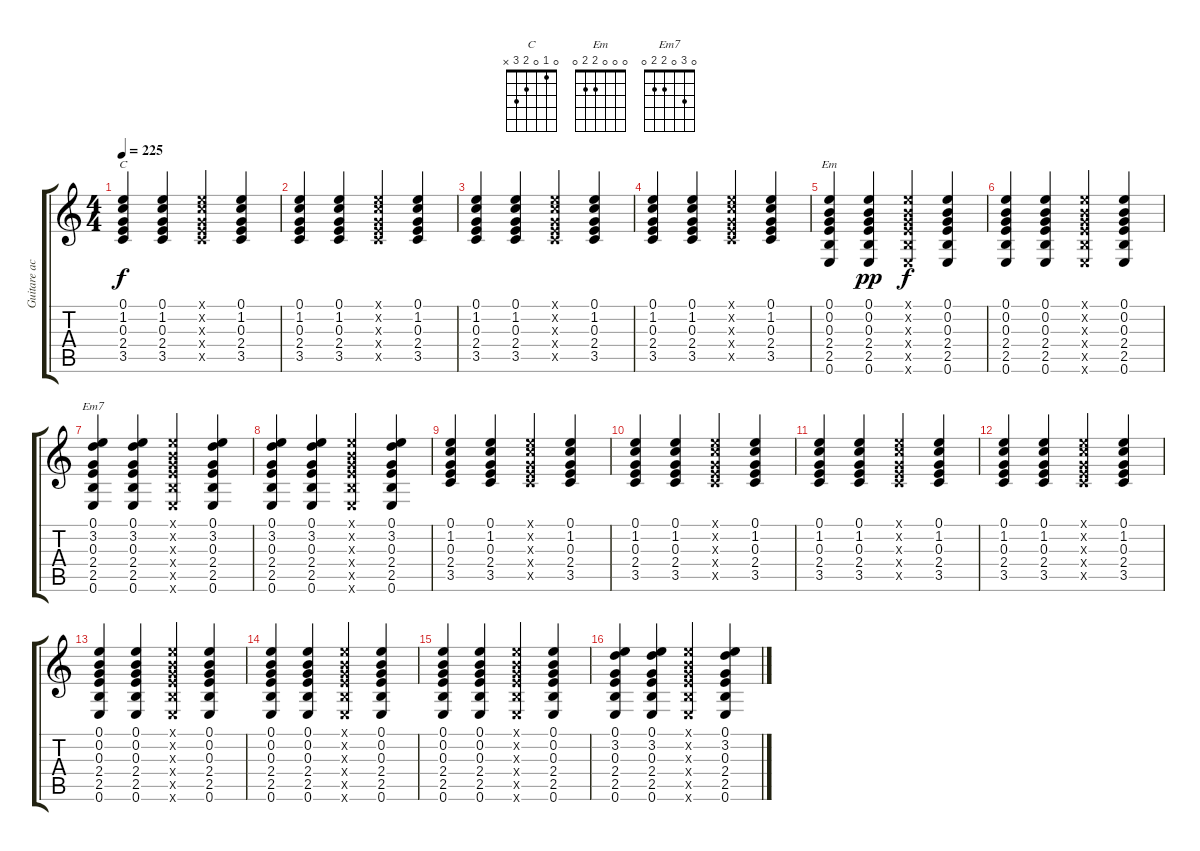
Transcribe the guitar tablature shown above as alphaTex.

\track ("Guitare acoustique" "Guitare ac") {instrument acousticguitarsteel}
\staff {score tabs}
\tuning (E4 B3 G3 D3 A2 E2) {hide}
\chord ("C" 0 1 0 2 3 x)
\chord ("Em" 0 0 0 2 2 0)
\chord ("Em7" 0 3 0 2 2 0)
\ts (4 4)
\tempo 225
\clef g2
\ks c
(0.1 1.2 0.3 2.4 3.5).4{ch "C" dy f} (0.1 1.2 0.3 2.4 3.5).4 (0.1{x} 1.2{x} 0.3{x} 2.4{x} 3.5{x}).4 (0.1 1.2 0.3 2.4 3.5).4 |
(0.1 1.2 0.3 2.4 3.5).4 (0.1 1.2 0.3 2.4 3.5).4 (0.1{x} 1.2{x} 0.3{x} 2.4{x} 3.5{x}).4 (0.1 1.2 0.3 2.4 3.5).4 |
(0.1 1.2 0.3 2.4 3.5).4 (0.1 1.2 0.3 2.4 3.5).4 (0.1{x} 1.2{x} 0.3{x} 2.4{x} 3.5{x}).4 (0.1 1.2 0.3 2.4 3.5).4 |
(0.1 1.2 0.3 2.4 3.5).4 (0.1 1.2 0.3 2.4 3.5).4 (0.1{x} 1.2{x} 0.3{x} 2.4{x} 3.5{x}).4 (0.1 1.2 0.3 2.4 3.5).4 |
(0.1 0.2 0.3 2.4 2.5 0.6).4{ch "Em"} (0.1 0.2 0.3 2.4 2.5 0.6).4{dy pp} (0.1{x} 0.2{x} 0.3{x} 2.4{x} 2.5{x} 0.6{x}).4{dy f} (0.1 0.2 0.3 2.4 2.5 0.6).4 |
(0.1 0.2 0.3 2.4 2.5 0.6).4 (0.1 0.2 0.3 2.4 2.5 0.6).4 (0.1{x} 0.2{x} 0.3{x} 2.4{x} 2.5{x} 0.6{x}).4 (0.1 0.2 0.3 2.4 2.5 0.6).4 |
(0.1 3.2 0.3 2.4 2.5 0.6).4{ch "Em7"} (0.1 3.2 0.3 2.4 2.5 0.6).4 (0.1{x} 0.2{x} 0.3{x} 2.4{x} 2.5{x} 0.6{x}).4 (0.1 3.2 0.3 2.4 2.5 0.6).4 |
(0.1 3.2 0.3 2.4 2.5 0.6).4 (0.1 3.2 0.3 2.4 2.5 0.6).4 (0.1{x} 0.2{x} 0.3{x} 2.4{x} 2.5{x} 0.6{x}).4 (0.1 3.2 0.3 2.4 2.5 0.6).4 |
(0.1 1.2 0.3 2.4 3.5).4 (0.1 1.2 0.3 2.4 3.5).4 (0.1{x} 1.2{x} 0.3{x} 2.4{x} 3.5{x}).4 (0.1 1.2 0.3 2.4 3.5).4 |
(0.1 1.2 0.3 2.4 3.5).4 (0.1 1.2 0.3 2.4 3.5).4 (0.1{x} 1.2{x} 0.3{x} 2.4{x} 3.5{x}).4 (0.1 1.2 0.3 2.4 3.5).4 |
(0.1 1.2 0.3 2.4 3.5).4 (0.1 1.2 0.3 2.4 3.5).4 (0.1{x} 1.2{x} 0.3{x} 2.4{x} 3.5{x}).4 (0.1 1.2 0.3 2.4 3.5).4 |
(0.1 1.2 0.3 2.4 3.5).4 (0.1 1.2 0.3 2.4 3.5).4 (0.1{x} 1.2{x} 0.3{x} 2.4{x} 3.5{x}).4 (0.1 1.2 0.3 2.4 3.5).4 |
(0.1 0.2 0.3 2.4 2.5 0.6).4 (0.1 0.2 0.3 2.4 2.5 0.6).4 (0.1{x} 0.2{x} 0.3{x} 2.4{x} 2.5{x} 0.6{x}).4 (0.1 0.2 0.3 2.4 2.5 0.6).4 |
(0.1 0.2 0.3 2.4 2.5 0.6).4 (0.1 0.2 0.3 2.4 2.5 0.6).4 (0.1{x} 0.2{x} 0.3{x} 2.4{x} 2.5{x} 0.6{x}).4 (0.1 0.2 0.3 2.4 2.5 0.6).4 |
(0.1 0.2 0.3 2.4 2.5 0.6).4 (0.1 0.2 0.3 2.4 2.5 0.6).4 (0.1{x} 0.2{x} 0.3{x} 2.4{x} 2.5{x} 0.6{x}).4 (0.1 0.2 0.3 2.4 2.5 0.6).4 |
(0.1 3.2 0.3 2.4 2.5 0.6).4 (0.1 3.2 0.3 2.4 2.5 0.6).4 (0.1{x} 0.2{x} 0.3{x} 2.4{x} 2.5{x} 0.6{x}).4 (0.1 3.2 0.3 2.4 2.5 0.6).4
